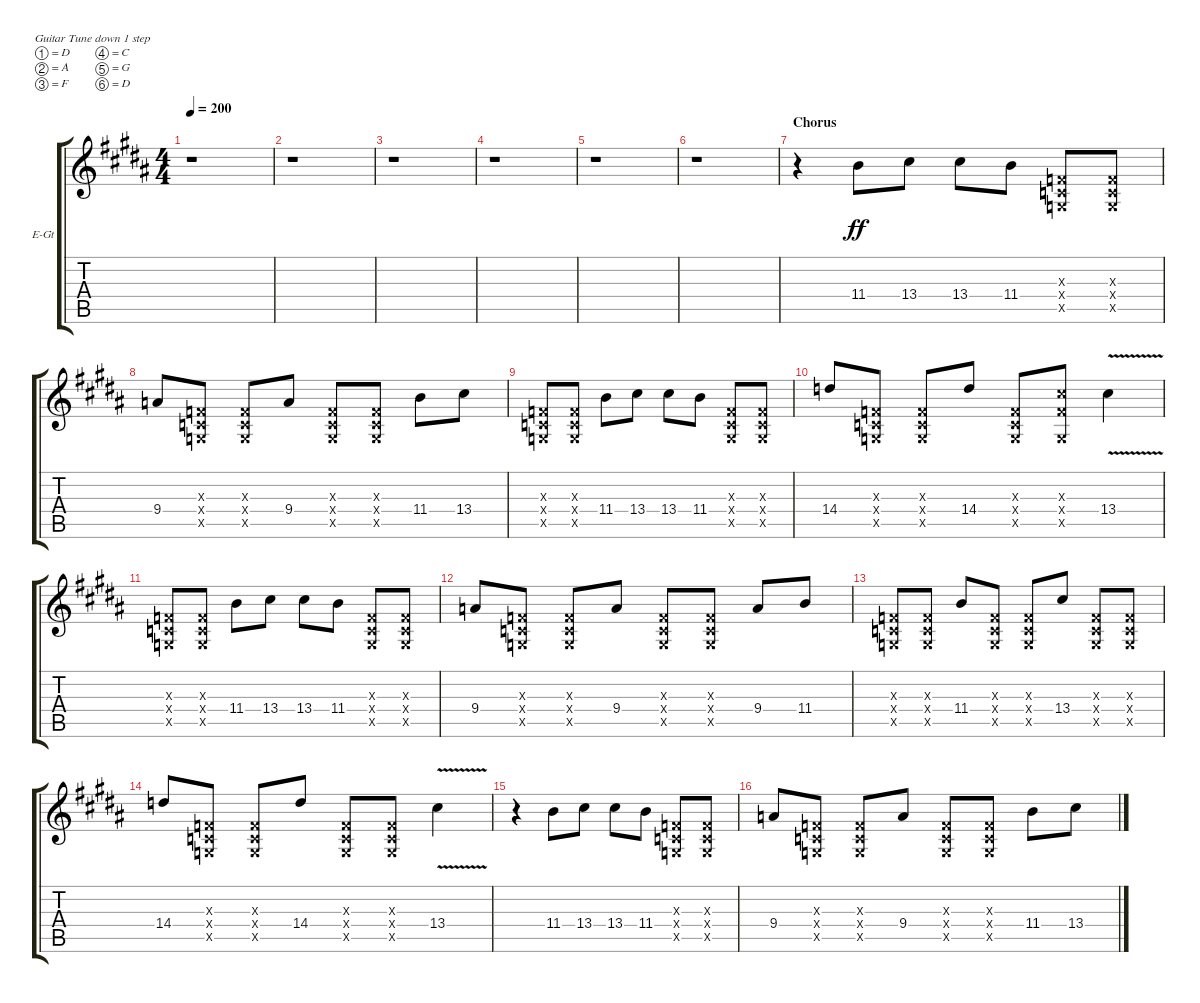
\defaultSystemsLayout 4
\bracketExtendMode groupsimilarinstruments
\firstSystemTrackNameOrientation horizontal
\otherSystemsTrackNameOrientation horizontal
\track ("Lead Right" "E-Gt") {instrument distortionguitar}
\staff {score tabs}
\tuning (D4 A3 F3 C3 G2 D2)
\ts (4 4)
\tempo 200
\clef g2
\ks b
r.1{dy ff} |
r.1 |
r.1 |
r.1 |
r.1 |
r.1 |
\section ("" "Chorus")
r.4 11.4.8 13.4.8 13.4.8 11.4.8 (0.4{x} 0.3{x} 0.5{x}).8 (0.4{x} 0.3{x} 0.5{x}).8 |
9.4.8 (0.4{x} 0.5{x} 0.3{x}).8 (0.4{x} 0.5{x} 0.3{x}).8 9.4.8 (0.4{x} 0.5{x} 0.3{x}).8 (0.4{x} 0.5{x} 0.3{x}).8 11.4.8 13.4.8 |
(0.3{x} 0.4{x} 0.5{x}).8 (0.3{x} 0.4{x} 0.5{x}).8 11.4.8 13.4.8 13.4.8 11.4.8 (0.3{x} 0.4{x} 0.5{x}).8 (0.3{x} 0.4{x} 0.5{x}).8 |
14.4.8 (0.3{x} 0.4{x} 0.5{x}).8 (0.3{x} 0.4{x} 0.5{x}).8 14.4.8 (0.3{x} 0.4{x} 0.5{x}).8 (13.4{x} 0.3{x} 0.5{x}).8 13.4{v}.4 |
(0.3{x} 0.4{x} 0.5{x}).8 (0.5{x} 0.4{x} 0.3{x}).8 11.4.8 13.4.8 13.4.8 11.4.8 (0.4{x} 0.3{x} 0.5{x}).8 (0.4{x} 0.3{x} 0.5{x}).8 |
9.4.8 (0.3{x} 0.4{x} 0.5{x}).8 (0.3{x} 0.4{x} 0.5{x}).8 9.4.8 (0.3{x} 0.4{x} 0.5{x}).8 (0.3{x} 0.4{x} 0.5{x}).8 9.4.8 11.4.8 |
(0.3{x} 0.4{x} 0.5{x}).8 (0.3{x} 0.4{x} 0.5{x}).8 11.4.8 (0.3{x} 0.4{x} 0.5{x}).8 (0.3{x} 0.4{x} 0.5{x}).8 13.4.8 (0.3{x} 0.4{x} 0.5{x}).8 (0.3{x} 0.4{x} 0.5{x}).8 |
14.4.8 (0.3{x} 0.4{x} 0.5{x}).8 (0.3{x} 0.4{x} 0.5{x}).8 14.4.8 (0.3{x} 0.4{x} 0.5{x}).8 (0.3{x} 0.4{x} 0.5{x}).8 13.4{v}.4 |
r.4 11.4.8 13.4.8 13.4.8 11.4.8 (0.4{x} 0.3{x} 0.5{x}).8 (0.4{x} 0.3{x} 0.5{x}).8 |
9.4.8 (0.4{x} 0.5{x} 0.3{x}).8 (0.4{x} 0.5{x} 0.3{x}).8 9.4.8 (0.4{x} 0.5{x} 0.3{x}).8 (0.4{x} 0.5{x} 0.3{x}).8 11.4.8 13.4.8
